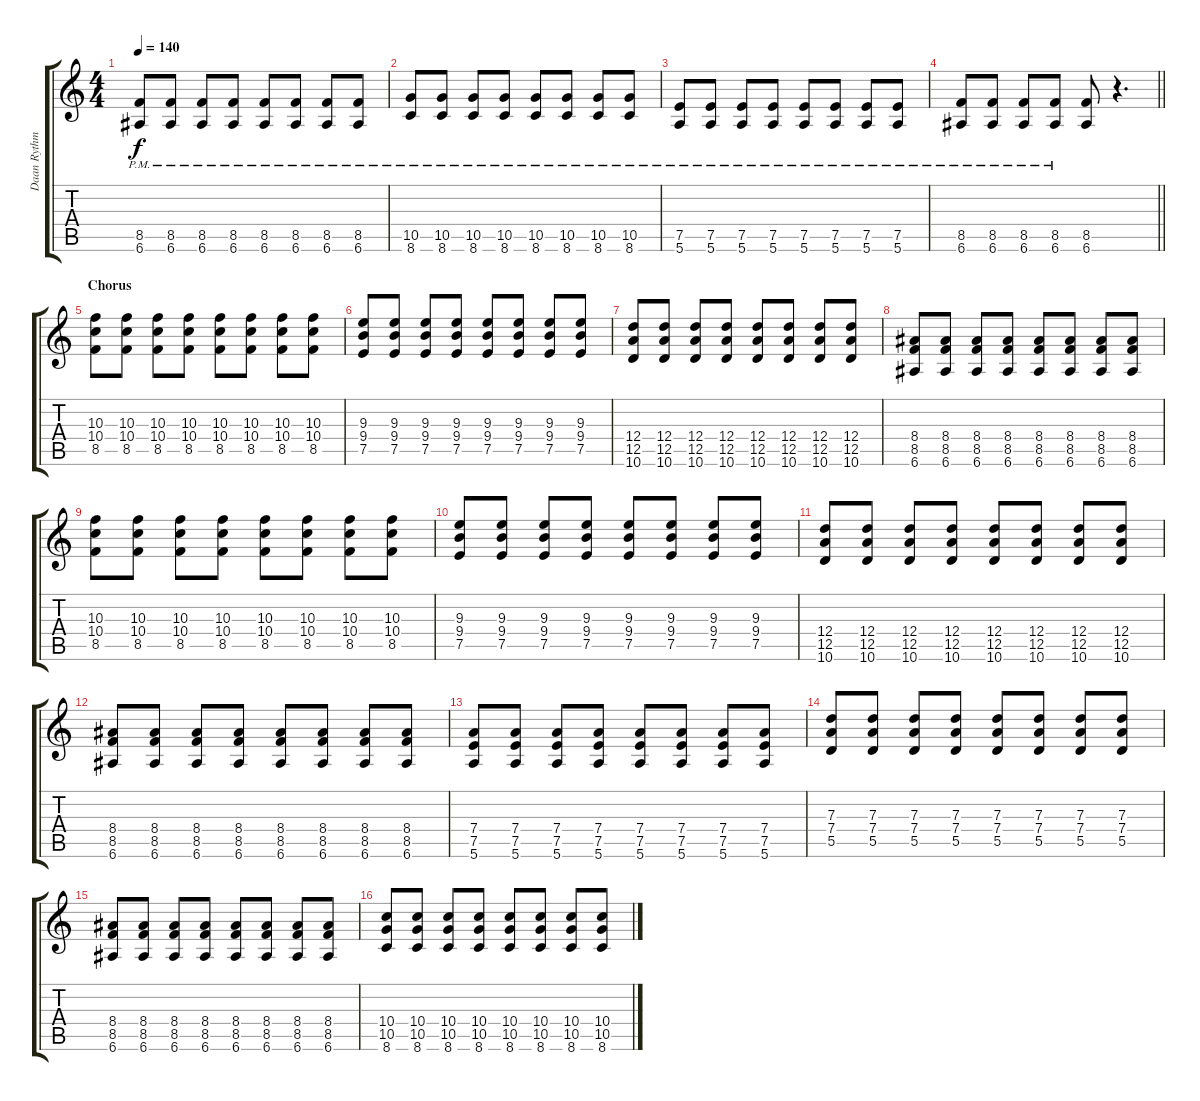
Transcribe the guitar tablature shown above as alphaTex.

\track ("Daan Rythm" "Daan Rythm") {instrument overdrivenguitar}
\staff {score tabs}
\tuning (E4 B3 G3 D3 A2 E2) {hide}
\ts (4 4)
\tempo 140
\clef g2
\ks c
(8.5{pm} 6.6{pm}).8{dy f} (8.5{pm} 6.6{pm}).8 (8.5{pm} 6.6{pm}).8 (8.5{pm} 6.6{pm}).8 (8.5{pm} 6.6{pm}).8 (8.5{pm} 6.6{pm}).8 (8.5{pm} 6.6{pm}).8 (8.5{pm} 6.6{pm}).8 |
(10.5{pm} 8.6{pm}).8 (10.5{pm} 8.6{pm}).8 (10.5{pm} 8.6{pm}).8 (10.5{pm} 8.6{pm}).8 (10.5{pm} 8.6{pm}).8 (10.5{pm} 8.6{pm}).8 (10.5{pm} 8.6{pm}).8 (10.5{pm} 8.6{pm}).8 |
(7.5{pm} 5.6{pm}).8 (7.5{pm} 5.6{pm}).8 (7.5{pm} 5.6{pm}).8 (7.5{pm} 5.6{pm}).8 (7.5{pm} 5.6{pm}).8 (7.5{pm} 5.6{pm}).8 (7.5{pm} 5.6{pm}).8 (7.5{pm} 5.6{pm}).8 |
\barLineRight lightlight
(8.5{pm} 6.6{pm}).8 (8.5{pm} 6.6{pm}).8 (8.5{pm} 6.6{pm}).8 (8.5{pm} 6.6{pm}).8 (8.5 6.6).8 r.4{d} |
\section ("" "Chorus")
(10.3 10.4 8.5).8 (10.3 10.4 8.5).8 (10.3 10.4 8.5).8 (10.3 10.4 8.5).8 (10.3 10.4 8.5).8 (10.3 10.4 8.5).8 (10.3 10.4 8.5).8 (10.3 10.4 8.5).8 |
(9.3 9.4 7.5).8 (9.3 9.4 7.5).8 (9.3 9.4 7.5).8 (9.3 9.4 7.5).8 (9.3 9.4 7.5).8 (9.3 9.4 7.5).8 (9.3 9.4 7.5).8 (9.3 9.4 7.5).8 |
(12.4 12.5 10.6).8 (12.4 12.5 10.6).8 (12.4 12.5 10.6).8 (12.4 12.5 10.6).8 (12.4 12.5 10.6).8 (12.4 12.5 10.6).8 (12.4 12.5 10.6).8 (12.4 12.5 10.6).8 |
(8.4 8.5 6.6).8 (8.4 8.5 6.6).8 (8.4 8.5 6.6).8 (8.4 8.5 6.6).8 (8.4 8.5 6.6).8 (8.4 8.5 6.6).8 (8.4 8.5 6.6).8 (8.4 8.5 6.6).8 |
(10.3 10.4 8.5).8 (10.3 10.4 8.5).8 (10.3 10.4 8.5).8 (10.3 10.4 8.5).8 (10.3 10.4 8.5).8 (10.3 10.4 8.5).8 (10.3 10.4 8.5).8 (10.3 10.4 8.5).8 |
(9.3 9.4 7.5).8 (9.3 9.4 7.5).8 (9.3 9.4 7.5).8 (9.3 9.4 7.5).8 (9.3 9.4 7.5).8 (9.3 9.4 7.5).8 (9.3 9.4 7.5).8 (9.3 9.4 7.5).8 |
(12.4 12.5 10.6).8 (12.4 12.5 10.6).8 (12.4 12.5 10.6).8 (12.4 12.5 10.6).8 (12.4 12.5 10.6).8 (12.4 12.5 10.6).8 (12.4 12.5 10.6).8 (12.4 12.5 10.6).8 |
(8.4 8.5 6.6).8 (8.4 8.5 6.6).8 (8.4 8.5 6.6).8 (8.4 8.5 6.6).8 (8.4 8.5 6.6).8 (8.4 8.5 6.6).8 (8.4 8.5 6.6).8 (8.4 8.5 6.6).8 |
(7.4 7.5 5.6).8 (7.4 7.5 5.6).8 (7.4 7.5 5.6).8 (7.4 7.5 5.6).8 (7.4 7.5 5.6).8 (7.4 7.5 5.6).8 (7.4 7.5 5.6).8 (7.4 7.5 5.6).8 |
(7.3 7.4 5.5).8 (7.3 7.4 5.5).8 (7.3 7.4 5.5).8 (7.3 7.4 5.5).8 (7.3 7.4 5.5).8 (7.3 7.4 5.5).8 (7.3 7.4 5.5).8 (7.3 7.4 5.5).8 |
(8.4 8.5 6.6).8 (8.4 8.5 6.6).8 (8.4 8.5 6.6).8 (8.4 8.5 6.6).8 (8.4 8.5 6.6).8 (8.4 8.5 6.6).8 (8.4 8.5 6.6).8 (8.4 8.5 6.6).8 |
(10.4 10.5 8.6).8 (10.4 10.5 8.6).8 (10.4 10.5 8.6).8 (10.4 10.5 8.6).8 (10.4 10.5 8.6).8 (10.4 10.5 8.6).8 (10.4 10.5 8.6).8 (10.4 10.5 8.6).8
